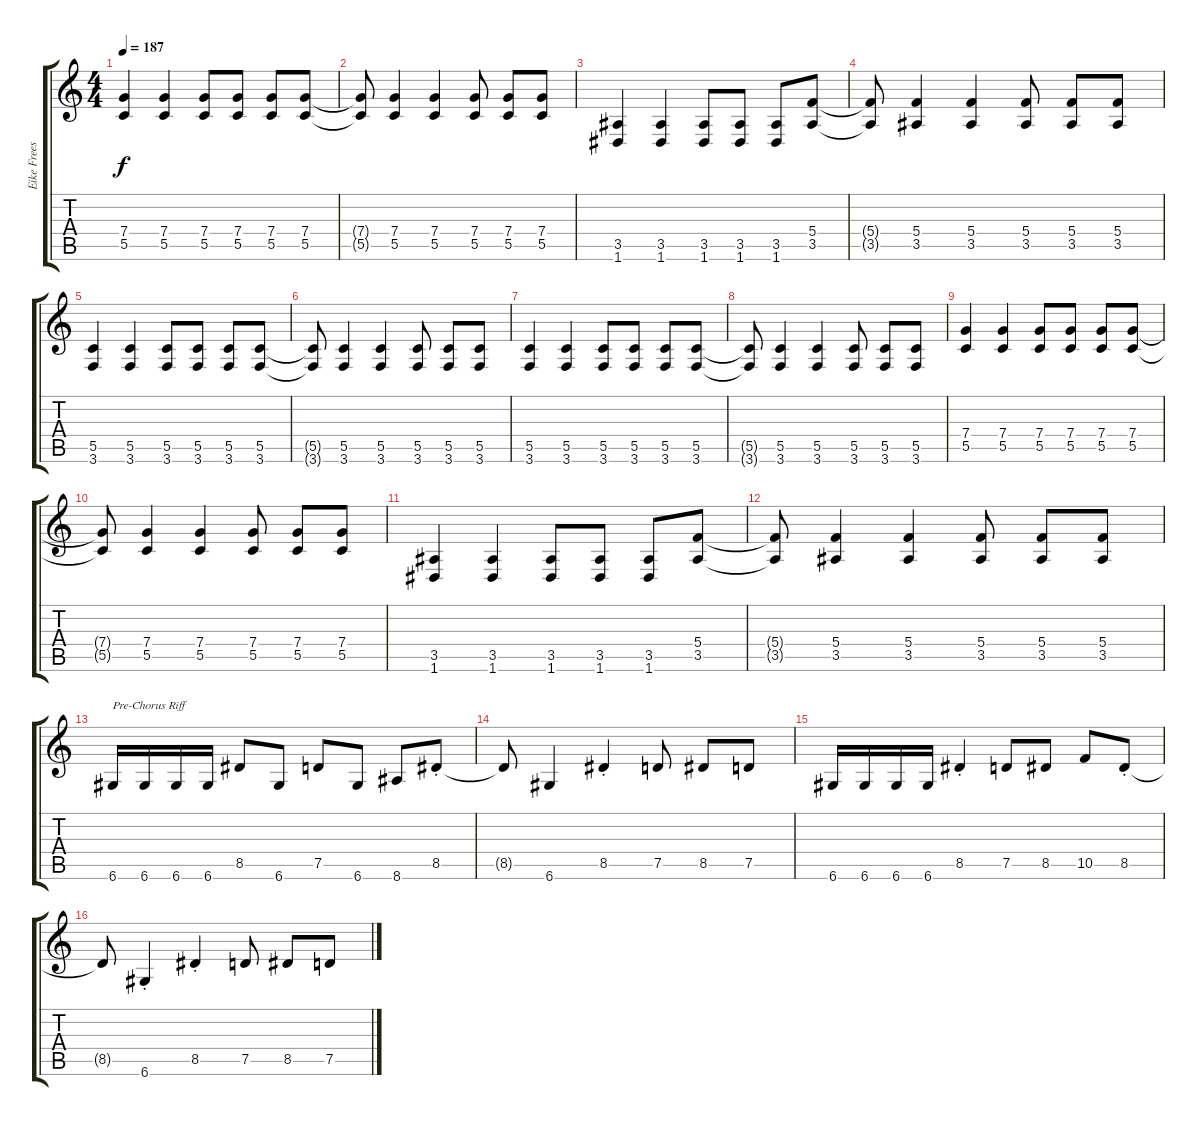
\track ("Eike Freese - Rythm" "Eike Frees") {instrument distortionguitar}
\staff {score tabs}
\tuning (D4 A3 F3 C3 G2 D2) {hide}
\ts (4 4)
\tempo 187
\clef g2
\ks c
(7.4 5.5).4{dy f} (7.4 5.5).4 (7.4 5.5).8 (7.4 5.5).8 (7.4 5.5).8 (7.4 5.5).8 |
(7.4{t} 5.5{t}).8 (7.4 5.5).4 (7.4 5.5).4 (7.4 5.5).8 (7.4 5.5).8 (7.4 5.5).8 |
(3.5 1.6).4 (3.5 1.6).4 (3.5 1.6).8 (3.5 1.6).8 (3.5 1.6).8 (5.4 3.5).8 |
(5.4{t} 3.5{t}).8 (5.4 3.5).4 (5.4 3.5).4 (5.4 3.5).8 (5.4 3.5).8 (5.4 3.5).8 |
(5.5 3.6).4 (5.5 3.6).4 (5.5 3.6).8 (5.5 3.6).8 (5.5 3.6).8 (5.5 3.6).8 |
(5.5{t} 3.6{t}).8 (5.5 3.6).4 (5.5 3.6).4 (5.5 3.6).8 (5.5 3.6).8 (5.5 3.6).8 |
(5.5 3.6).4 (5.5 3.6).4 (5.5 3.6).8 (5.5 3.6).8 (5.5 3.6).8 (5.5 3.6).8 |
(5.5{t} 3.6{t}).8 (5.5 3.6).4 (5.5 3.6).4 (5.5 3.6).8 (5.5 3.6).8 (5.5 3.6).8 |
(7.4 5.5).4 (7.4 5.5).4 (7.4 5.5).8 (7.4 5.5).8 (7.4 5.5).8 (7.4 5.5).8 |
(7.4{t} 5.5{t}).8 (7.4 5.5).4 (7.4 5.5).4 (7.4 5.5).8 (7.4 5.5).8 (7.4 5.5).8 |
(3.5 1.6).4 (3.5 1.6).4 (3.5 1.6).8 (3.5 1.6).8 (3.5 1.6).8 (5.4 3.5).8 |
(5.4{t} 3.5{t}).8 (5.4 3.5).4 (5.4 3.5).4 (5.4 3.5).8 (5.4 3.5).8 (5.4 3.5).8 |
6.6.16{txt "Pre-Chorus Riff"} 6.6.16 6.6.16 6.6.16 8.5.8 6.6.8 7.5.8 6.6.8 8.6.8 8.5{st}.8 |
8.5{t}.8 6.6.4 8.5{st}.4 7.5.8 8.5.8 7.5.8 |
6.6.16 6.6.16 6.6.16 6.6.16 8.5{st}.4 7.5.8 8.5.8 10.5.8 8.5{st}.8 |
8.5{t}.8 6.6{st}.4 8.5{st}.4 7.5.8 8.5.8 7.5.8
